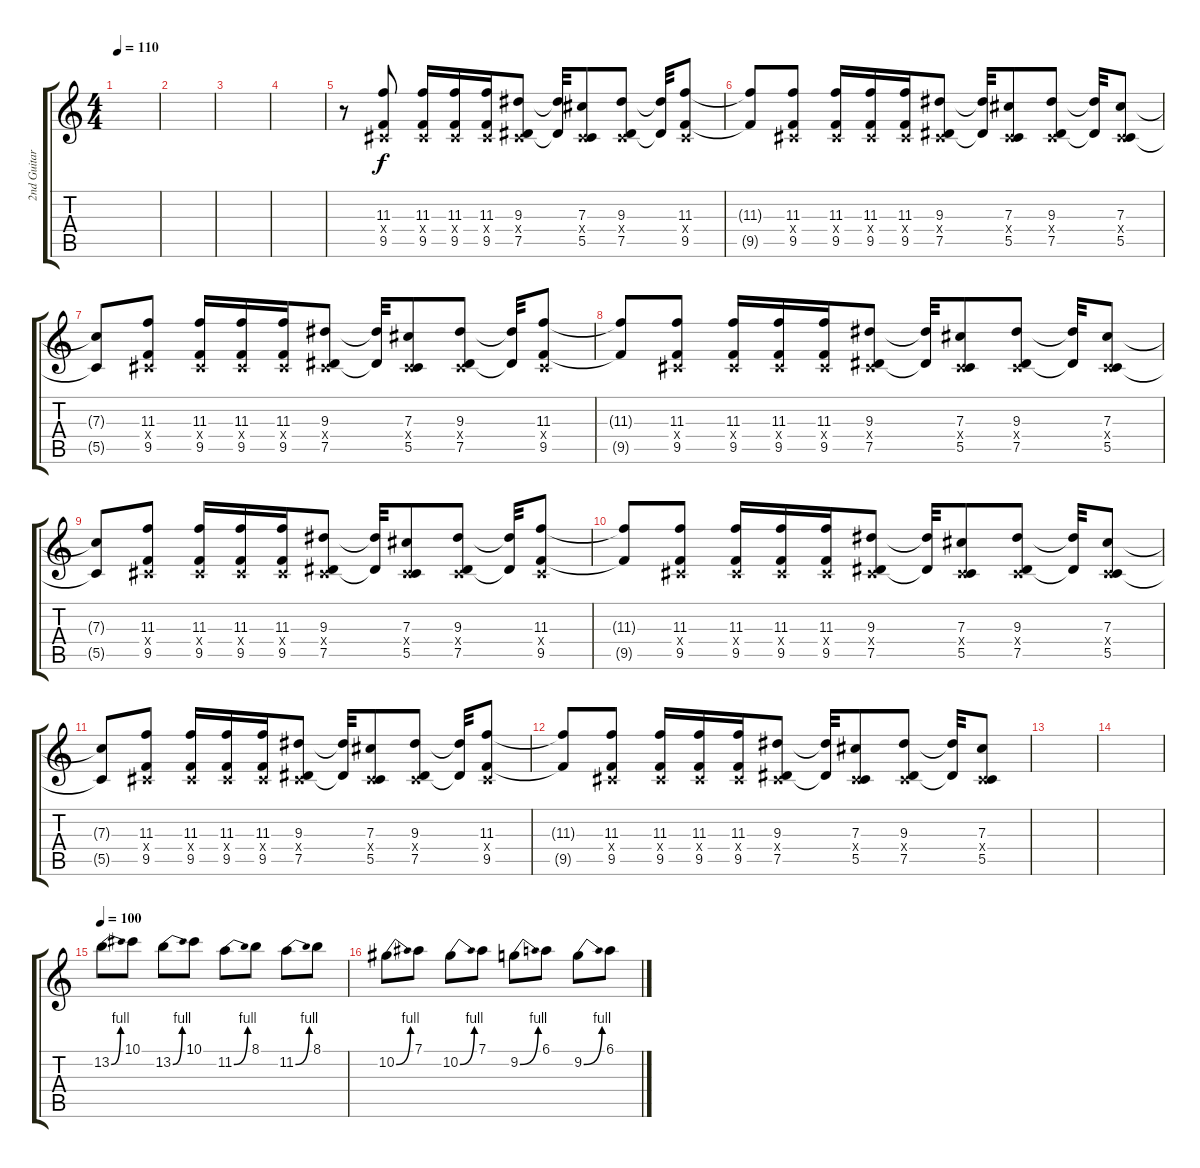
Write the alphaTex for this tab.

\track ("2nd Guitar" "2nd Guitar") {instrument distortionguitar}
\staff {score tabs}
\tuning (Eb4 Bb3 Gb3 Db3 Ab2 Eb2) {hide}
\ts (4 4)
\tempo 110
\clef g2
\ks c
|
|
|
|
r.8 (11.3 0.4{x} 9.5).8{volume 12} (11.3 0.4{x} 9.5).16 (11.3 0.4{x} 9.5).16 (11.3 0.4{x} 9.5).16 (9.3 0.4{x} 7.5).8 (9.3{t} 7.5{t}).32 (7.3 0.4{x} 5.5).8 (9.3 0.4{x} 7.5).8 (9.3{t} 7.5{t}).32 (11.3 0.4{x} 9.5).8 |
(11.3{t} 9.5{t}).8 (11.3 0.4{x} 9.5).8 (11.3 0.4{x} 9.5).16 (11.3 0.4{x} 9.5).16 (11.3 0.4{x} 9.5).16 (9.3 0.4{x} 7.5).8 (9.3{t} 7.5{t}).32 (7.3 0.4{x} 5.5).8 (9.3 0.4{x} 7.5).8 (9.3{t} 7.5{t}).32 (7.3 0.4{x} 5.5).8 |
(7.3{t} 5.5{t}).8 (11.3 0.4{x} 9.5).8 (11.3 0.4{x} 9.5).16 (11.3 0.4{x} 9.5).16 (11.3 0.4{x} 9.5).16 (9.3 0.4{x} 7.5).8 (9.3{t} 7.5{t}).32 (7.3 0.4{x} 5.5).8 (9.3 0.4{x} 7.5).8 (9.3{t} 7.5{t}).32 (11.3 0.4{x} 9.5).8 |
(11.3{t} 9.5{t}).8 (11.3 0.4{x} 9.5).8 (11.3 0.4{x} 9.5).16 (11.3 0.4{x} 9.5).16 (11.3 0.4{x} 9.5).16 (9.3 0.4{x} 7.5).8 (9.3{t} 7.5{t}).32 (7.3 0.4{x} 5.5).8 (9.3 0.4{x} 7.5).8 (9.3{t} 7.5{t}).32 (7.3 0.4{x} 5.5).8 |
(7.3{t} 5.5{t}).8 (11.3 0.4{x} 9.5).8 (11.3 0.4{x} 9.5).16 (11.3 0.4{x} 9.5).16 (11.3 0.4{x} 9.5).16 (9.3 0.4{x} 7.5).8 (9.3{t} 7.5{t}).32 (7.3 0.4{x} 5.5).8 (9.3 0.4{x} 7.5).8 (9.3{t} 7.5{t}).32 (11.3 0.4{x} 9.5).8 |
(11.3{t} 9.5{t}).8 (11.3 0.4{x} 9.5).8 (11.3 0.4{x} 9.5).16 (11.3 0.4{x} 9.5).16 (11.3 0.4{x} 9.5).16 (9.3 0.4{x} 7.5).8 (9.3{t} 7.5{t}).32 (7.3 0.4{x} 5.5).8 (9.3 0.4{x} 7.5).8 (9.3{t} 7.5{t}).32 (7.3 0.4{x} 5.5).8 |
(7.3{t} 5.5{t}).8 (11.3 0.4{x} 9.5).8 (11.3 0.4{x} 9.5).16 (11.3 0.4{x} 9.5).16 (11.3 0.4{x} 9.5).16 (9.3 0.4{x} 7.5).8 (9.3{t} 7.5{t}).32 (7.3 0.4{x} 5.5).8 (9.3 0.4{x} 7.5).8 (9.3{t} 7.5{t}).32 (11.3 0.4{x} 9.5).8 |
(11.3{t} 9.5{t}).8 (11.3 0.4{x} 9.5).8 (11.3 0.4{x} 9.5).16 (11.3 0.4{x} 9.5).16 (11.3 0.4{x} 9.5).16 (9.3 0.4{x} 7.5).8 (9.3{t} 7.5{t}).32 (7.3 0.4{x} 5.5).8 (9.3 0.4{x} 7.5).8 (9.3{t} 7.5{t}).32 (7.3 0.4{x} 5.5).8 |
|
|
\tempo 100
13.2{be (bend 0 0 60 4)}.8{volume 13} 10.1.8 13.2{be (bend 0 0 60 4)}.8 10.1.8 11.2{be (bend 0 0 60 4)}.8 8.1.8 11.2{be (bend 0 0 60 4)}.8 8.1.8 |
10.2{be (bend 0 0 60 4)}.8 7.1.8 10.2{be (bend 0 0 60 4)}.8 7.1.8 9.2{be (bend 0 0 60 4)}.8 6.1.8 9.2{be (bend 0 0 60 4)}.8 6.1.8
